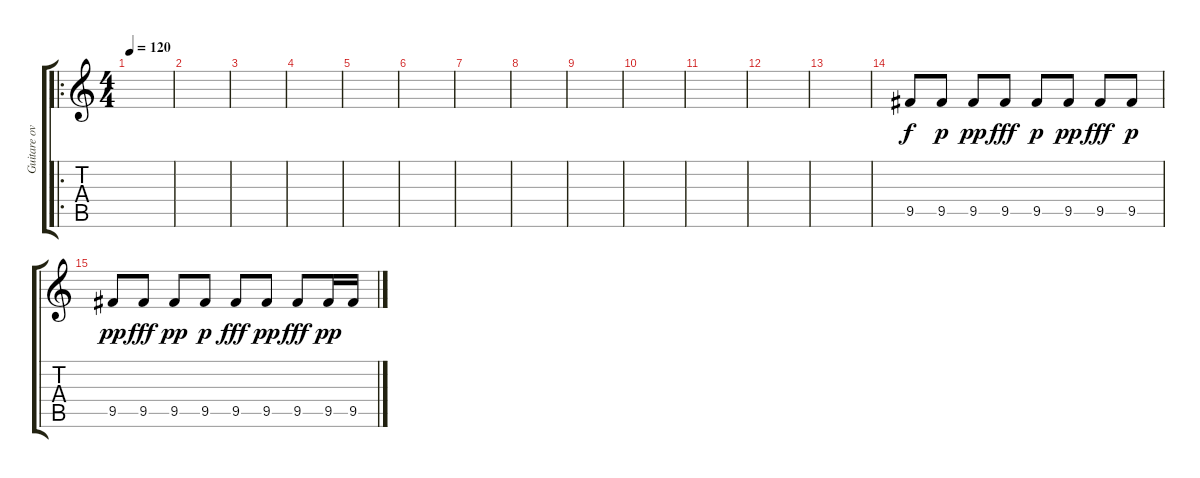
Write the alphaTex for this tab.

\track ("Guitare overdrive" "Guitare ov") {instrument overdrivenguitar}
\staff {score tabs}
\tuning (E4 B3 G3 D3 A2 E2) {hide}
\ro
\ts (4 4)
\tempo 120
\clef g2
\ks c
|
|
|
|
|
|
|
|
|
|
|
|
|
9.5.8 9.5.8{dy p} 9.5.8{dy pp} 9.5.8{dy fff} 9.5.8{dy p} 9.5.8{dy pp} 9.5.8{dy fff} 9.5.8{dy p} |
9.5.8{dy pp} 9.5.8{dy fff} 9.5.8{dy pp} 9.5.8{dy p} 9.5.8{dy fff} 9.5.8{dy pp} 9.5.8{dy fff} 9.5.16{dy pp} 9.5.16
